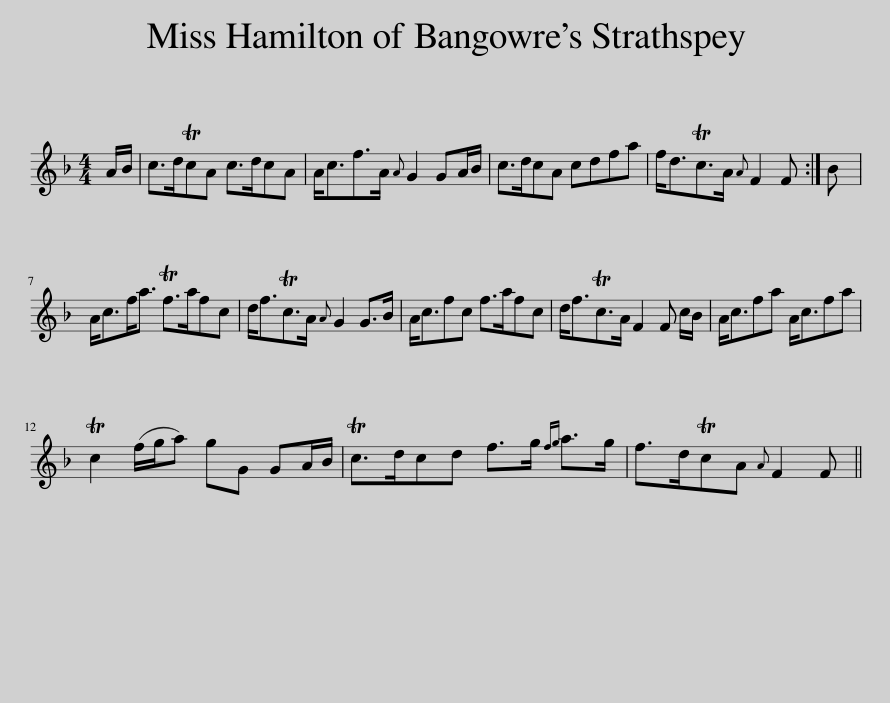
X:1
L:1/8
M:4/4
I:linebreak $
K:F
V:1 treble
V:1
 A/B/ | c>dTcA c>dcA | A<cf>A{A} G2 GA/B/ | c>dcA cdfa | f<dTc>A{A} F2 F :| %5
 B |$ A<cf<a Tf>afc | d<fTc>A{A} G2 G>B | A<cfc f>afc | d<fTc>A F2 F c/B/ | %10
 A<cfa A<cfa |$ Tc2 (f/g/a) gG GA/B/ | Tc>dcd f>g{fg} a>g | f>dTcA{A} F2 F || %14
